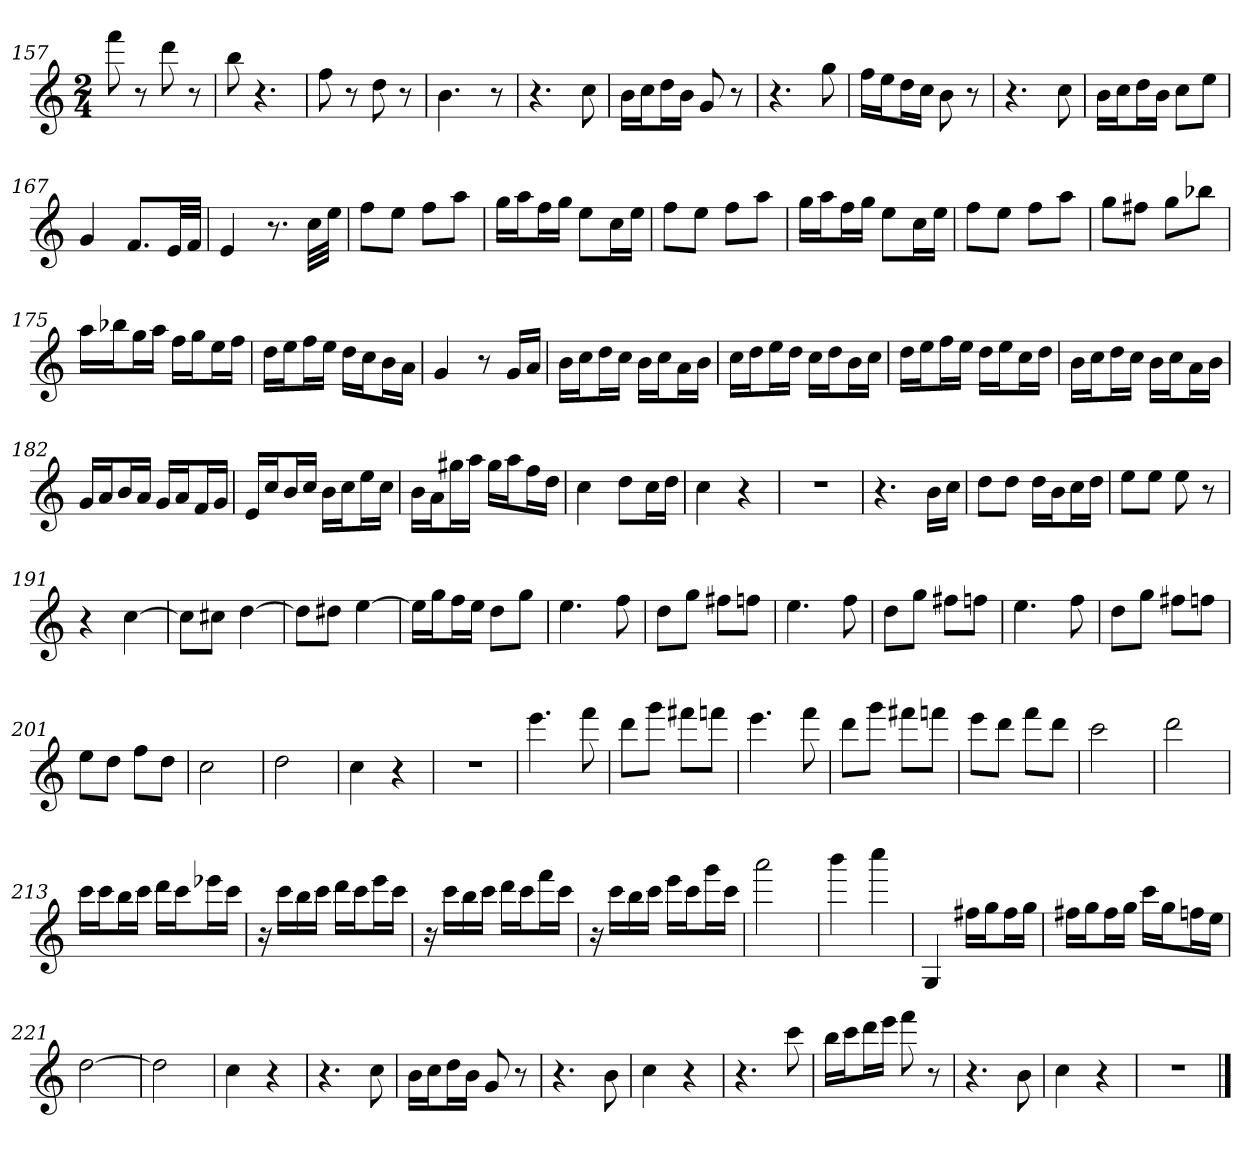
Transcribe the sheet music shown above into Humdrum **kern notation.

**kern
*part1
*staff1
*k[]
*C:
*M2/4
=157
8fff
8r
8ddd
8r
=158
8bb
4.r
=159
8ff
8r
8dd
8r
=160
4.b
8r
=161
4.r
8cc
=162
16bLL
16ccJ
16ddL
16bJJ
8g
8r
=163
4.r
8gg
=164
16ffLL
16eeJ
16ddL
16ccJJ
8b
8r
=165
4.r
8cc
=166
16bLL
16ccJ
16ddL
16bJJ
8ccL
8eeJ
=167
4g
8.fL
32eLL
32fJJJ
=168
4e
8.r
32ccLLL
32eeJJJ
=169
8ffL
8eeJ
8ffL
8aaJ
=170
16ggLL
16aaJ
16ffL
16ggJJ
8eeL
16ccL
16eeJJ
=171
8ffL
8eeJ
8ffL
8aaJ
=172
16ggLL
16aaJ
16ffL
16ggJJ
8eeL
16ccL
16eeJJ
=173
8ffL
8eeJ
8ffL
8aaJ
=174
8ggL
8ff#XJ
8ggL
8bb-XJ
=175
16aaLL
16bb-XJ
16ggL
16aaJJ
16ffLL
16ggJ
16eeL
16ffJJ
=176
16ddLL
16eeJ
16ffL
16eeJJ
16ddLL
16ccJ
16bL
16aJJ
=177
4g
8r
16gLL
16aJJ
=178
16bLL
16ccJ
16ddL
16ccJJ
16bLL
16ccJ
16aL
16bJJ
=179
16ccLL
16ddJ
16eeL
16ddJJ
16ccLL
16ddJ
16bL
16ccJJ
=180
16ddLL
16eeJ
16ffL
16eeJJ
16ddLL
16eeJ
16ccL
16ddJJ
=181
16bLL
16ccJ
16ddL
16ccJJ
16bLL
16ccJ
16aL
16bJJ
=182
16gLL
16aJ
16bL
16aJJ
16gLL
16aJ
16fL
16gJJ
=183
16eLL
16ccJ
16bL
16ccJJ
16bLL
16ccJ
16eeL
16ccJJ
=184
16bLL
16aJ
16gg#XL
16aaJJ
16gg#LL
16aaJ
16ffL
16ddJJ
=185
4cc
8ddL
16ccL
16ddJJ
=186
4cc
4r
=187
2r
=188
4.r
16bLL
16ccJJ
=189
8ddL
8ddJ
16ddLL
16bJ
16ccL
16ddJJ
=190
8eeL
8eeJ
8ee
8r
=191
4r
[4cc
=192
8ccL]
8cc#XJ
[4dd
=193
8ddL]
8dd#XJ
[4ee
=194
16eeLL]
16ggJ
16ffL
16eeJJ
8ddL
8ggJ
=195
4.ee
8ff
=196
8ddL
8ggJ
8ff#XL
8ffnJ
=197
4.ee
8ff
=198
8ddL
8ggJ
8ff#XL
8ffnJ
=199
4.ee
8ff
=200
8ddL
8ggJ
8ff#XL
8ffnJ
=201
8eeL
8ddJ
8ffL
8ddJ
=202
2cc
=203
2dd
=204
4cc
4r
=205
2r
=206
4.eee
8fff
=207
8dddL
8gggJ
8fff#XL
8fffnJ
=208
4.eee
8fff
=209
8dddL
8gggJ
8fff#XL
8fffnJ
=210
8eeeL
8dddJ
8fffL
8dddJ
=211
2ccc
=212
2ddd
=213
16cccLL
16cccJ
16bbL
16cccJJ
16dddLL
16cccJ
16eee-XL
16cccJJ
=214
16r
16cccLL
16bb
16cccJJ
16dddLL
16cccJ
16eeeL
16cccJJ
=215
16r
16cccLL
16bb
16cccJJ
16dddLL
16cccJ
16fffL
16cccJJ
=216
16r
16cccLL
16bb
16cccJJ
16eeeLL
16cccJ
16gggL
16cccJJ
=217
2aaa
=218
4bbb
4cccc
=219
4G
16ff#XLL
16ggJ
16ff#L
16ggJJ
=220
16ff#XLL
16ggJ
16ff#L
16ggJJ
16cccLL
16ggJ
16ffnL
16eeJJ
=221
[2dd
=222
2dd]
=223
4cc
4r
=224
4.r
8cc
=225
16bLL
16ccJ
16ddL
16bJJ
8g
8r
=226
4.r
8b
=227
4cc
4r
=228
4.r
8ccc
=229
16bbLL
16cccJ
16dddL
16eeeJJ
8fff
8r
=230
4.r
8b
=231
4cc
4r
=232
2r
==
*-
